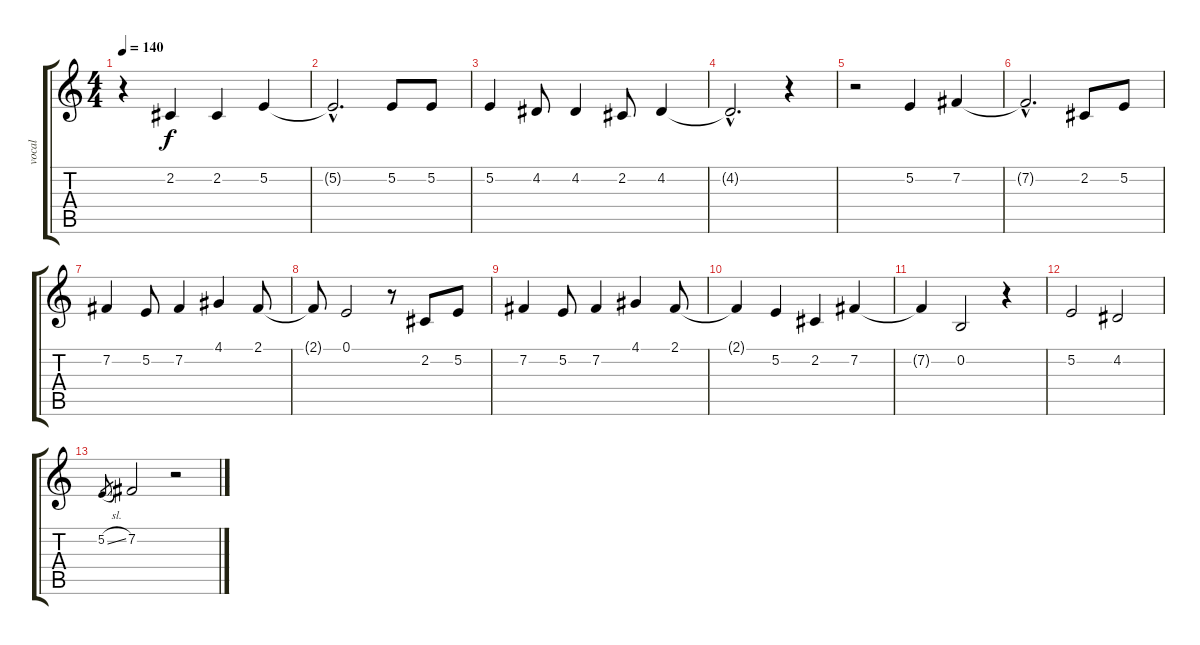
\track ("vocal" "vocal") {instrument violin}
\staff {score tabs}
\tuning (E4 B3 G3 D3 A2 E2) {hide}
\ts (4 4)
\tempo 140
\clef g2
\ks c
r.4{dy f} 2.2.4 2.2.4 5.2.4 |
5.2{hac t}.2{d} 5.2.8 5.2.8 |
5.2.4 4.2.8 4.2.4 2.2.8 4.2.4 |
4.2{hac t}.2{d} r.4 |
r.2 5.2.4 7.2.4 |
7.2{hac t}.2{d} 2.2.8 5.2.8 |
7.2.4 5.2.8 7.2.4 4.1.4 2.1.8 |
2.1{t}.8 0.1.2 r.8 2.2.8 5.2.8 |
7.2.4 5.2.8 7.2.4 4.1.4 2.1.8 |
2.1{t}.4 5.2.4 2.2.4 7.2.4 |
7.2{t}.4 0.2.2 r.4 |
5.2.2 4.2.2 |
5.2{sl}.8{gr} 7.2.2 r.2
